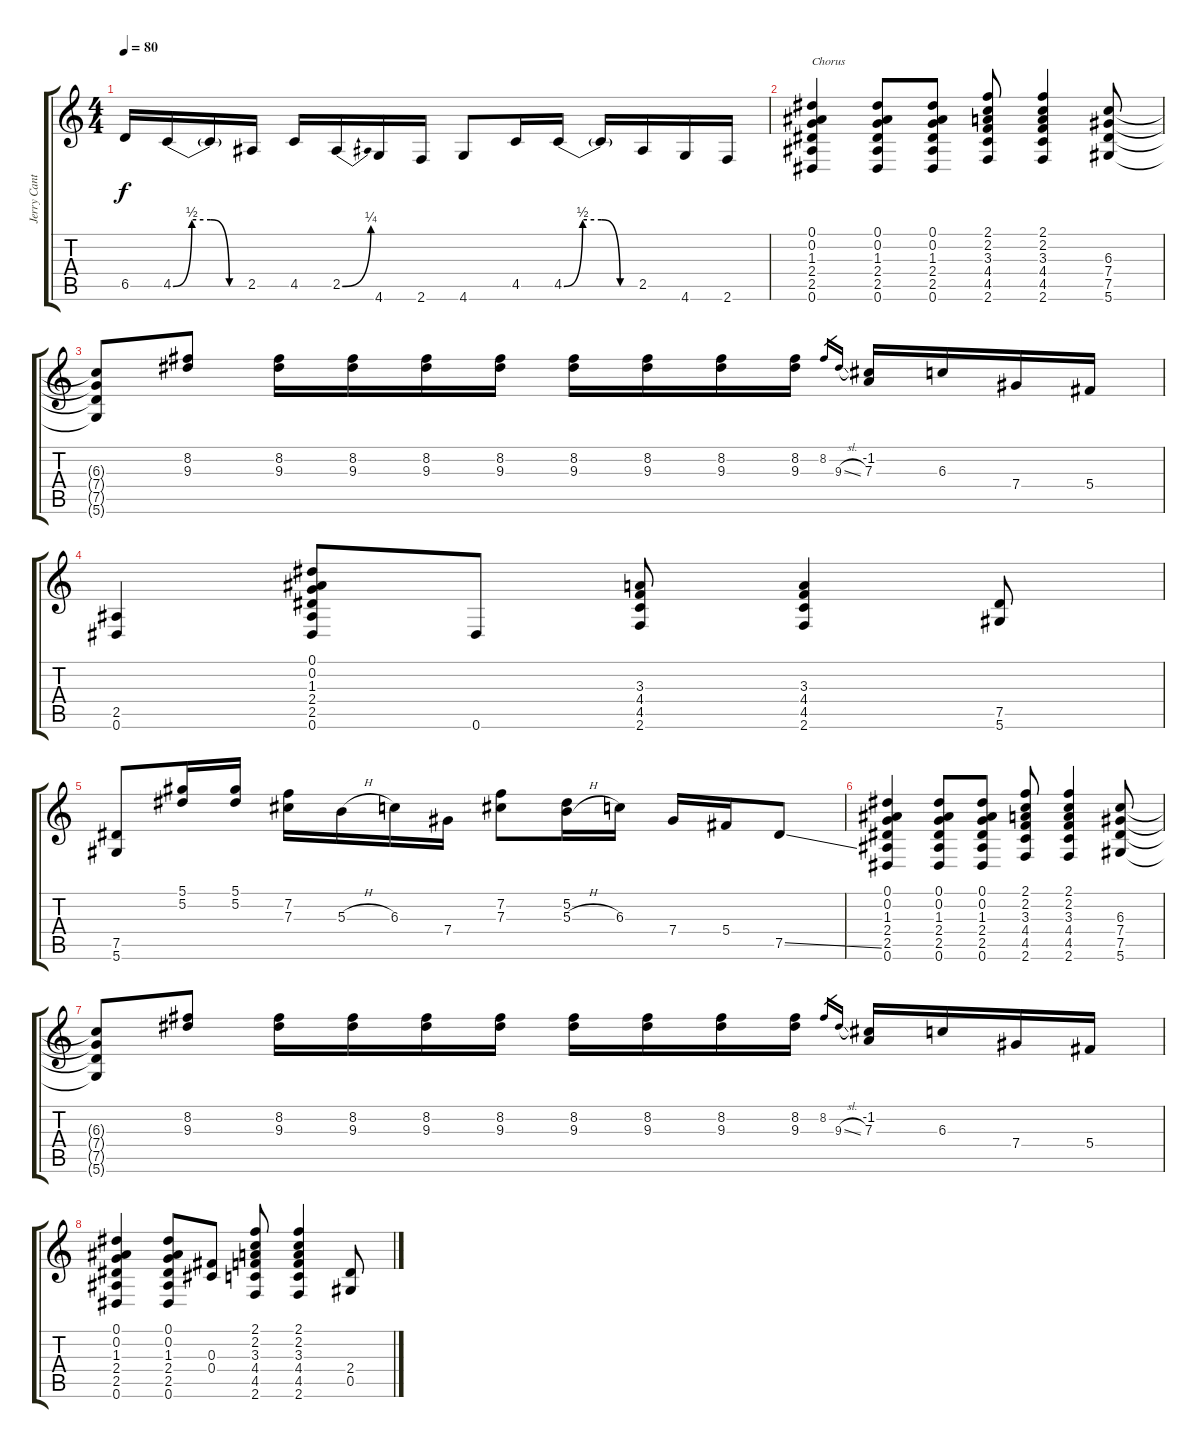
\track ("Jerry Cantrell" "Jerry Cant") {instrument acousticguitarsteel}
\staff {score tabs}
\tuning (Eb4 Bb3 Gb3 Db3 Ab2 Eb2) {hide}
\ts (4 4)
\tempo 80
\clef g2
\ks c
6.5.16{dy f} 4.5{be (custom 0 0 15 2 30 2 45 0 60 0)}.16 4.5{t}.16 2.5.16 4.5.16 2.5{be (bend 0 0 60 1)}.16 4.6.16 2.6.16 4.6.8 4.5.16 4.5{be (custom 0 0 15 2 30 2 45 0 60 0)}.16 4.5{t}.16 2.5.16 4.6.16 2.6.16 |
(0.1 0.2 1.3 2.4 2.5 0.6).4{txt "Chorus"} (0.1 0.2 1.3 2.4 2.5 0.6).8 (0.1 0.2 1.3 2.4 2.5 0.6).8 (2.1 2.2 3.3 4.4 4.5 2.6).8 (2.1 2.2 3.3 4.4 4.5 2.6).4 (6.3 7.4 7.5 5.6).8 |
(6.3{t} 7.4{t} 7.5{t} 5.6{t}).8 (8.2 9.3).8 (8.2 9.3).16 (8.2 9.3).16 (8.2 9.3).16 (8.2 9.3).16 (8.2 9.3).16 (8.2 9.3).16 (8.2 9.3).16 (8.2 9.3).16 8.2.16{gr} 9.3{sl}.16{gr} (-1.2 7.3).16 6.3.16 7.4.16 5.4.16 |
(2.5 0.6).4 (0.1 0.2 1.3 2.4 2.5 0.6).8 0.6.8 (3.3 4.4 4.5 2.6).8 (3.3 4.4 4.5 2.6).4 (7.5 5.6).8 |
(7.5 5.6).8 (5.1 5.2).16 (5.1 5.2).16 (7.2 7.3).16 5.3{h}.16 6.3.16 7.4.16 (7.2 7.3).8 (5.2 5.3{h}).16 6.3.16 7.4.16 5.4.16 7.5{ss}.8 |
(0.1 0.2 1.3 2.4 2.5 0.6).4 (0.1 0.2 1.3 2.4 2.5 0.6).8 (0.1 0.2 1.3 2.4 2.5 0.6).8 (2.1 2.2 3.3 4.4 4.5 2.6).8 (2.1 2.2 3.3 4.4 4.5 2.6).4 (6.3 7.4 7.5 5.6).8 |
(6.3{t} 7.4{t} 7.5{t} 5.6{t}).8 (8.2 9.3).8 (8.2 9.3).16 (8.2 9.3).16 (8.2 9.3).16 (8.2 9.3).16 (8.2 9.3).16 (8.2 9.3).16 (8.2 9.3).16 (8.2 9.3).16 8.2.16{gr} 9.3{sl}.16{gr} (-1.2 7.3).16 6.3.16 7.4.16 5.4.16 |
(0.1 0.2 1.3 2.4 2.5 0.6).4 (0.1 0.2 1.3 2.4 2.5 0.6).8 (0.3 0.4).8 (2.1 2.2 3.3 4.4 4.5 2.6).8 (2.1 2.2 3.3 4.4 4.5 2.6).4 (2.4 0.5).8
